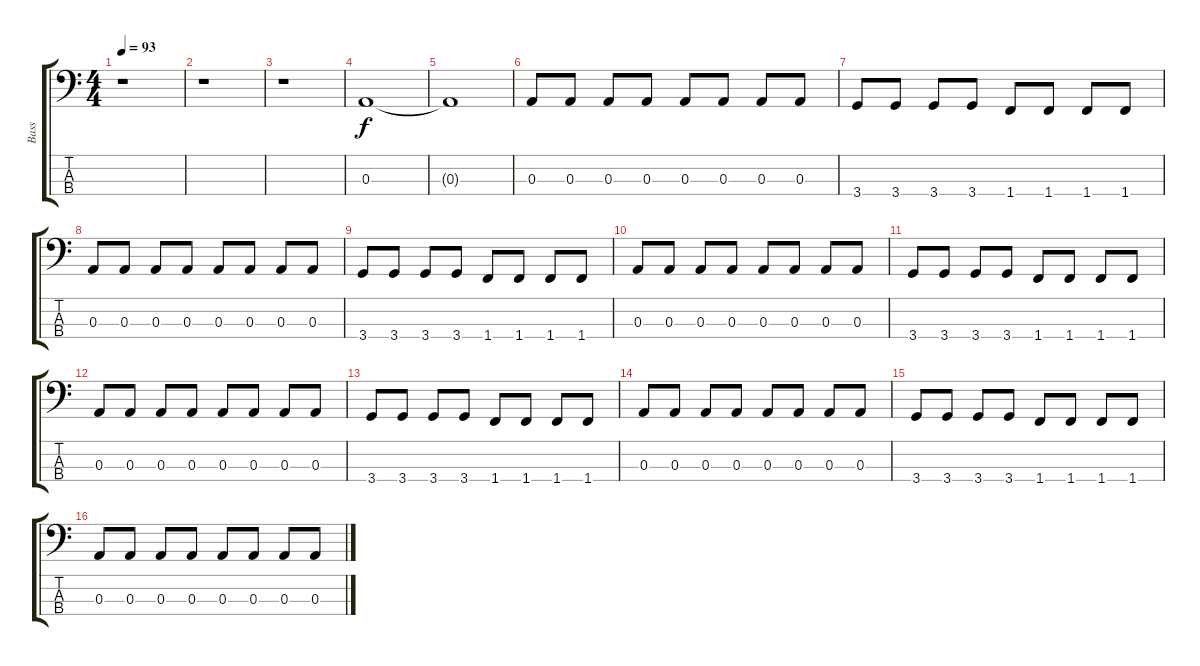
\track ("Bass" "Bass") {instrument electricbasspick}
\staff {score tabs}
\tuning (G2 D2 A1 E1) {hide}
\ts (4 4)
\tempo 93
\clef f4
\ks c
r.1{dy f instrument electricbasspick} |
r.1 |
r.1 |
0.3.1 |
0.3{t}.1 |
0.3.8 0.3.8 0.3.8 0.3.8 0.3.8 0.3.8 0.3.8 0.3.8 |
3.4.8 3.4.8 3.4.8 3.4.8 1.4.8 1.4.8 1.4.8 1.4.8 |
0.3.8 0.3.8 0.3.8 0.3.8 0.3.8 0.3.8 0.3.8 0.3.8 |
3.4.8 3.4.8 3.4.8 3.4.8 1.4.8 1.4.8 1.4.8 1.4.8 |
0.3.8 0.3.8 0.3.8 0.3.8 0.3.8 0.3.8 0.3.8 0.3.8 |
3.4.8 3.4.8 3.4.8 3.4.8 1.4.8 1.4.8 1.4.8 1.4.8 |
0.3.8 0.3.8 0.3.8 0.3.8 0.3.8 0.3.8 0.3.8 0.3.8 |
3.4.8 3.4.8 3.4.8 3.4.8 1.4.8 1.4.8 1.4.8 1.4.8 |
0.3.8 0.3.8 0.3.8 0.3.8 0.3.8 0.3.8 0.3.8 0.3.8 |
3.4.8 3.4.8 3.4.8 3.4.8 1.4.8 1.4.8 1.4.8 1.4.8 |
0.3.8 0.3.8 0.3.8 0.3.8 0.3.8 0.3.8 0.3.8 0.3.8
